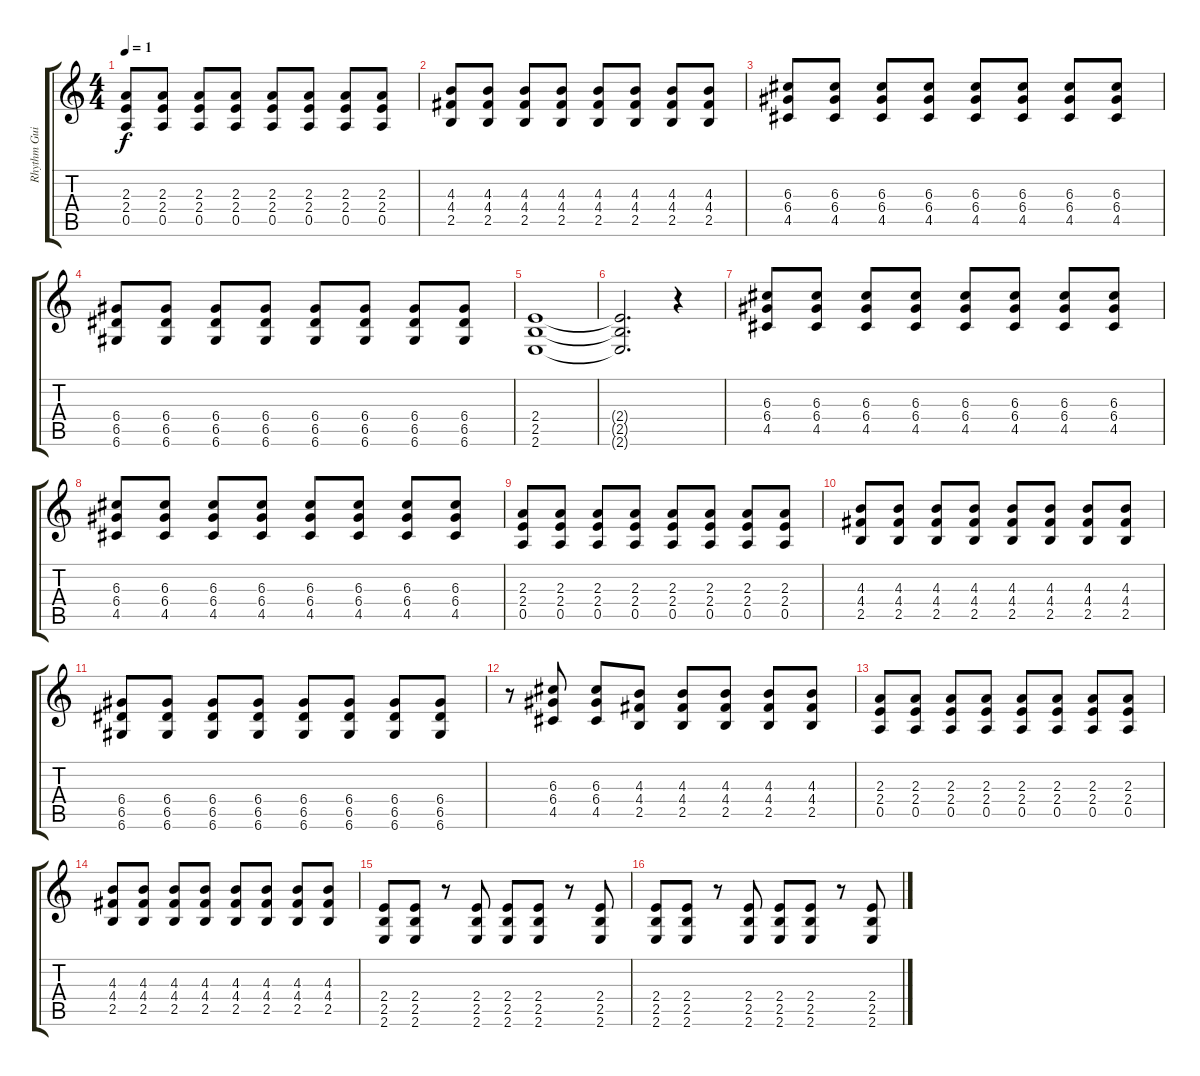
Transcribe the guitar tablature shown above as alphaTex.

\track ("Rhythm Guitar 2" "Rhythm Gui") {instrument distortionguitar}
\staff {score tabs}
\tuning (E4 B3 G3 D3 A2 D2) {hide}
\ts (4 4)
\tempo 1
\clef g2
\ks c
(2.3 2.4 0.5).8{dy f} (2.3 2.4 0.5).8 (2.3 2.4 0.5).8 (2.3 2.4 0.5).8 (2.3 2.4 0.5).8 (2.3 2.4 0.5).8 (2.3 2.4 0.5).8 (2.3 2.4 0.5).8 |
(4.3 4.4 2.5).8 (4.3 4.4 2.5).8 (4.3 4.4 2.5).8 (4.3 4.4 2.5).8 (4.3 4.4 2.5).8 (4.3 4.4 2.5).8 (4.3 4.4 2.5).8 (4.3 4.4 2.5).8 |
(6.3 6.4 4.5).8 (6.3 6.4 4.5).8 (6.3 6.4 4.5).8 (6.3 6.4 4.5).8 (6.3 6.4 4.5).8 (6.3 6.4 4.5).8 (6.3 6.4 4.5).8 (6.3 6.4 4.5).8 |
(6.4 6.5 6.6).8 (6.4 6.5 6.6).8 (6.4 6.5 6.6).8 (6.4 6.5 6.6).8 (6.4 6.5 6.6).8 (6.4 6.5 6.6).8 (6.4 6.5 6.6).8 (6.4 6.5 6.6).8 |
(2.4 2.5 2.6).1 |
(2.4{t} 2.5{t} 2.6{t}).2{d} r.4 |
(6.3 6.4 4.5).8 (6.3 6.4 4.5).8 (6.3 6.4 4.5).8 (6.3 6.4 4.5).8 (6.3 6.4 4.5).8 (6.3 6.4 4.5).8 (6.3 6.4 4.5).8 (6.3 6.4 4.5).8 |
(6.3 6.4 4.5).8 (6.3 6.4 4.5).8 (6.3 6.4 4.5).8 (6.3 6.4 4.5).8 (6.3 6.4 4.5).8 (6.3 6.4 4.5).8 (6.3 6.4 4.5).8 (6.3 6.4 4.5).8 |
(2.3 2.4 0.5).8 (2.3 2.4 0.5).8 (2.3 2.4 0.5).8 (2.3 2.4 0.5).8 (2.3 2.4 0.5).8 (2.3 2.4 0.5).8 (2.3 2.4 0.5).8 (2.3 2.4 0.5).8 |
(4.3 4.4 2.5).8 (4.3 4.4 2.5).8 (4.3 4.4 2.5).8 (4.3 4.4 2.5).8 (4.3 4.4 2.5).8 (4.3 4.4 2.5).8 (4.3 4.4 2.5).8 (4.3 4.4 2.5).8 |
(6.4 6.5 6.6).8 (6.4 6.5 6.6).8 (6.4 6.5 6.6).8 (6.4 6.5 6.6).8 (6.4 6.5 6.6).8 (6.4 6.5 6.6).8 (6.4 6.5 6.6).8 (6.4 6.5 6.6).8 |
r.8 (6.3 6.4 4.5).8 (6.3 6.4 4.5).8 (4.3 4.4 2.5).8 (4.3 4.4 2.5).8 (4.3 4.4 2.5).8 (4.3 4.4 2.5).8 (4.3 4.4 2.5).8 |
(2.3 2.4 0.5).8 (2.3 2.4 0.5).8 (2.3 2.4 0.5).8 (2.3 2.4 0.5).8 (2.3 2.4 0.5).8 (2.3 2.4 0.5).8 (2.3 2.4 0.5).8 (2.3 2.4 0.5).8 |
(4.3 4.4 2.5).8 (4.3 4.4 2.5).8 (4.3 4.4 2.5).8 (4.3 4.4 2.5).8 (4.3 4.4 2.5).8 (4.3 4.4 2.5).8 (4.3 4.4 2.5).8 (4.3 4.4 2.5).8 |
(2.4 2.5 2.6).8 (2.4 2.5 2.6).8 r.8 (2.4 2.5 2.6).8 (2.4 2.5 2.6).8 (2.4 2.5 2.6).8 r.8 (2.4 2.5 2.6).8 |
(2.4 2.5 2.6).8 (2.4 2.5 2.6).8 r.8 (2.4 2.5 2.6).8 (2.4 2.5 2.6).8 (2.4 2.5 2.6).8 r.8 (2.4 2.5 2.6).8
